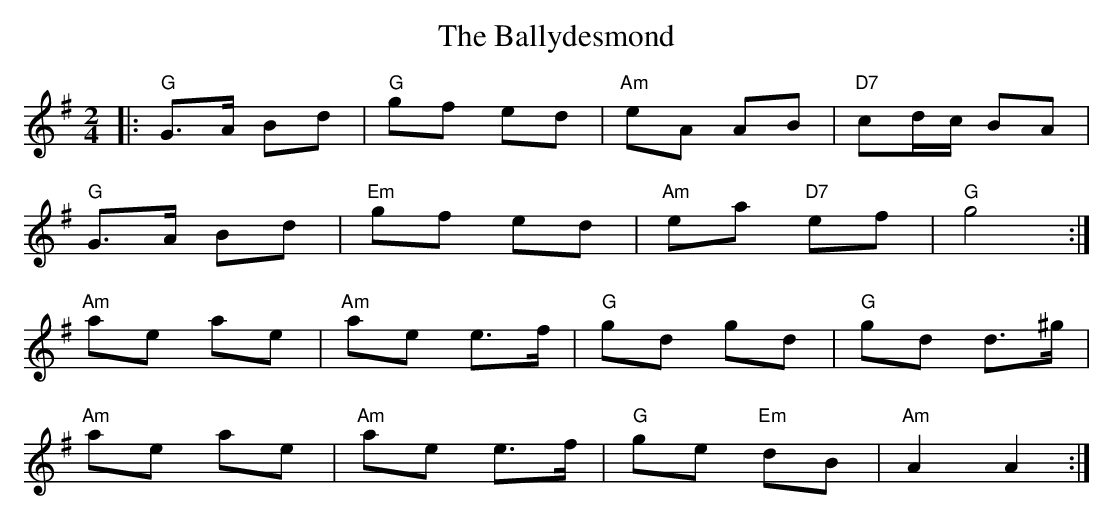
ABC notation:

X:1
T: The Ballydesmond
M: 2/4
L: 1/8
K: Gmaj
|:"G"G3/2A/ Bd|"G"gf ed|"Am"eA AB|"D7"cd/c/ BA|
"G"G3/2A/ Bd|"Em"gf ed|"Am"ea "D7"ef|"G"g4:|
"Am"ae ae|"Am"ae e3/2f/|"G"gd gd|"G"gd d3/2^g/|
"Am"ae ae|"Am"ae e3/2f/|"G"ge "Em"dB|"Am"A2 A2:|
